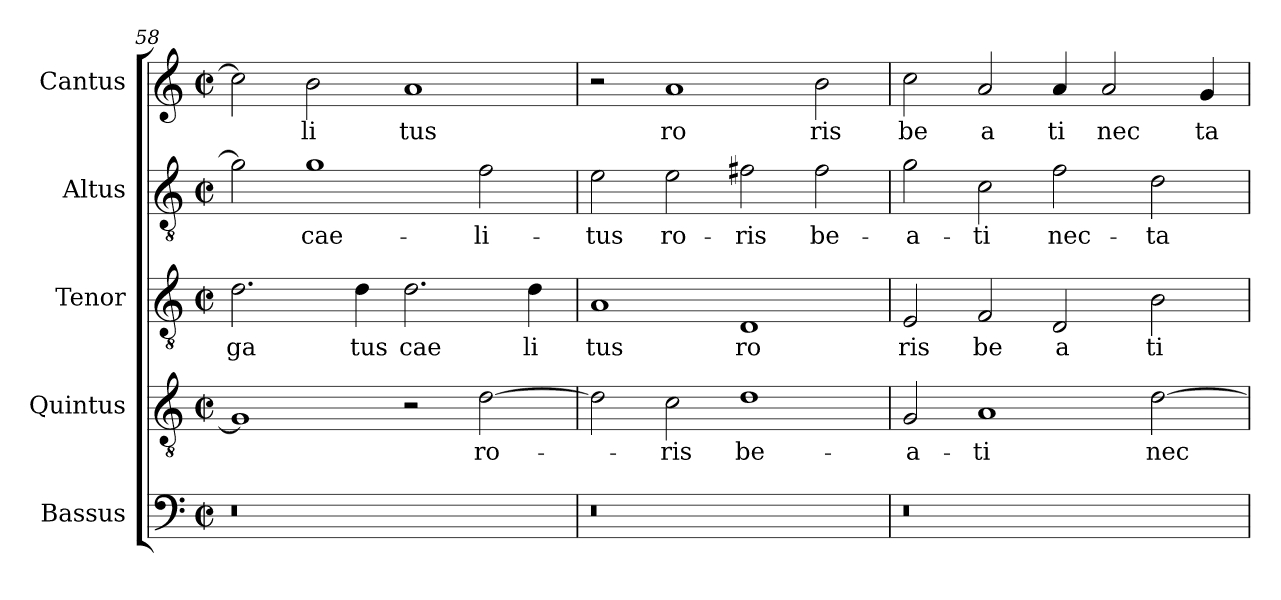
**kern	**kern	**text	**kern	**text	**kern	**text	**kern	**text
*part5	*part4	*part4	*part3	*part3	*part2	*part2	*part1	*part1
*staff5	*staff4	*staff4	*staff3	*staff3	*staff2	*staff2	*staff1	*staff1
*I"Bassus	*I"Quintus	*	*I"Tenor	*	*I"Altus	*	*I"Cantus	*
*clefF4	*clefGv2	*	*clefGv2	*	*clefGv2	*	*clefG2	*
*M2/2	*M2/2	*	*M2/2	*	*M2/2	*	*M2/2	*
*met(c|)	*met(c|)	*	*met(c|)	*	*met(c|)	*	*met(c|)	*
=58	=58	=58	=58	=58	=58	=58	=58	=58
!	!	!	!	!LO:LY:b:cj	!	!	!	!
0r	1G]	.	2.d\	ga	2g\]	.	2cc\]	.
!	!	!	!	!	!	!LO:LY:b:cj	!	!LO:LY:b:cj
.	.	.	.	.	1g	cae-	2b\	li
!	!	!	!	!LO:LY:b:cj	!	!	!	!
.	.	.	4d\	tus	.	.	.	.
!	!	!	!	!LO:LY:b:cj	!	!	!	!LO:LY:b:cj
.	2r	.	2.d\	cae	.	.	1a	tus
!	!	!LO:LY:b:cj	!	!	!	!LO:LY:b:cj	!	!
.	[>2d\	ro-	.	.	2f\	-li-	.	.
!	!	!	!	!LO:LY:b:cj	!	!	!	!
.	.	.	4d\	li	.	.	.	.
=59	=59	=59	=59	=59	=59	=59	=59	=59
!	!	!	!	!LO:LY:b:cj	!	!LO:LY:b:cj	!	!
0r	2d\]	.	1A	tus	2e\	-tus	2r	.
!	!	!LO:LY:b:cj	!	!	!	!LO:LY:b:cj	!	!LO:LY:b:cj
.	2c\	-ris	.	.	2e\	ro-	1a	ro
!	!	!LO:LY:b:cj	!	!LO:LY:b:cj	!	!LO:LY:b:cj	!	!
.	1d	be-	1D	ro	2f#X\	-ris	.	.
!	!	!	!	!	!	!LO:LY:b:cj	!	!LO:LY:b:cj
.	.	.	.	.	2f#\	be-	2b\	ris
=60	=60	=60	=60	=60	=60	=60	=60	=60
!	!	!LO:LY:b:cj	!	!LO:LY:b:cj	!	!LO:LY:b:cj	!	!LO:LY:b:cj
0r	2G/	-a-	2E/	ris	2g\	-a-	2cc\	be
!	!	!LO:LY:b:cj	!	!LO:LY:b:cj	!	!LO:LY:b:cj	!	!LO:LY:b:cj
.	1A	-ti	2F/	be	2c\	-ti	2a/	a
!	!	!	!	!LO:LY:b:cj	!	!LO:LY:b:cj	!	!LO:LY:b:cj
.	.	.	2D/	a	2f\	nec-	4a/	ti
!	!	!	!	!	!	!	!	!LO:LY:b:cj
.	.	.	.	.	.	.	2a/	nec
!	!	!LO:LY:b	!	!LO:LY:b:cj	!	!LO:LY:b:cj	!	!
.	[>2d\	nec-	2B\	ti	2d\	-ta-	.	.
!	!	!	!	!	!	!	!	!LO:LY:b:cj
.	.	.	.	.	.	.	4g/	ta
=	=	=	=	=	=	=	=	=
*-	*-	*-	*-	*-	*-	*-	*-	*-
